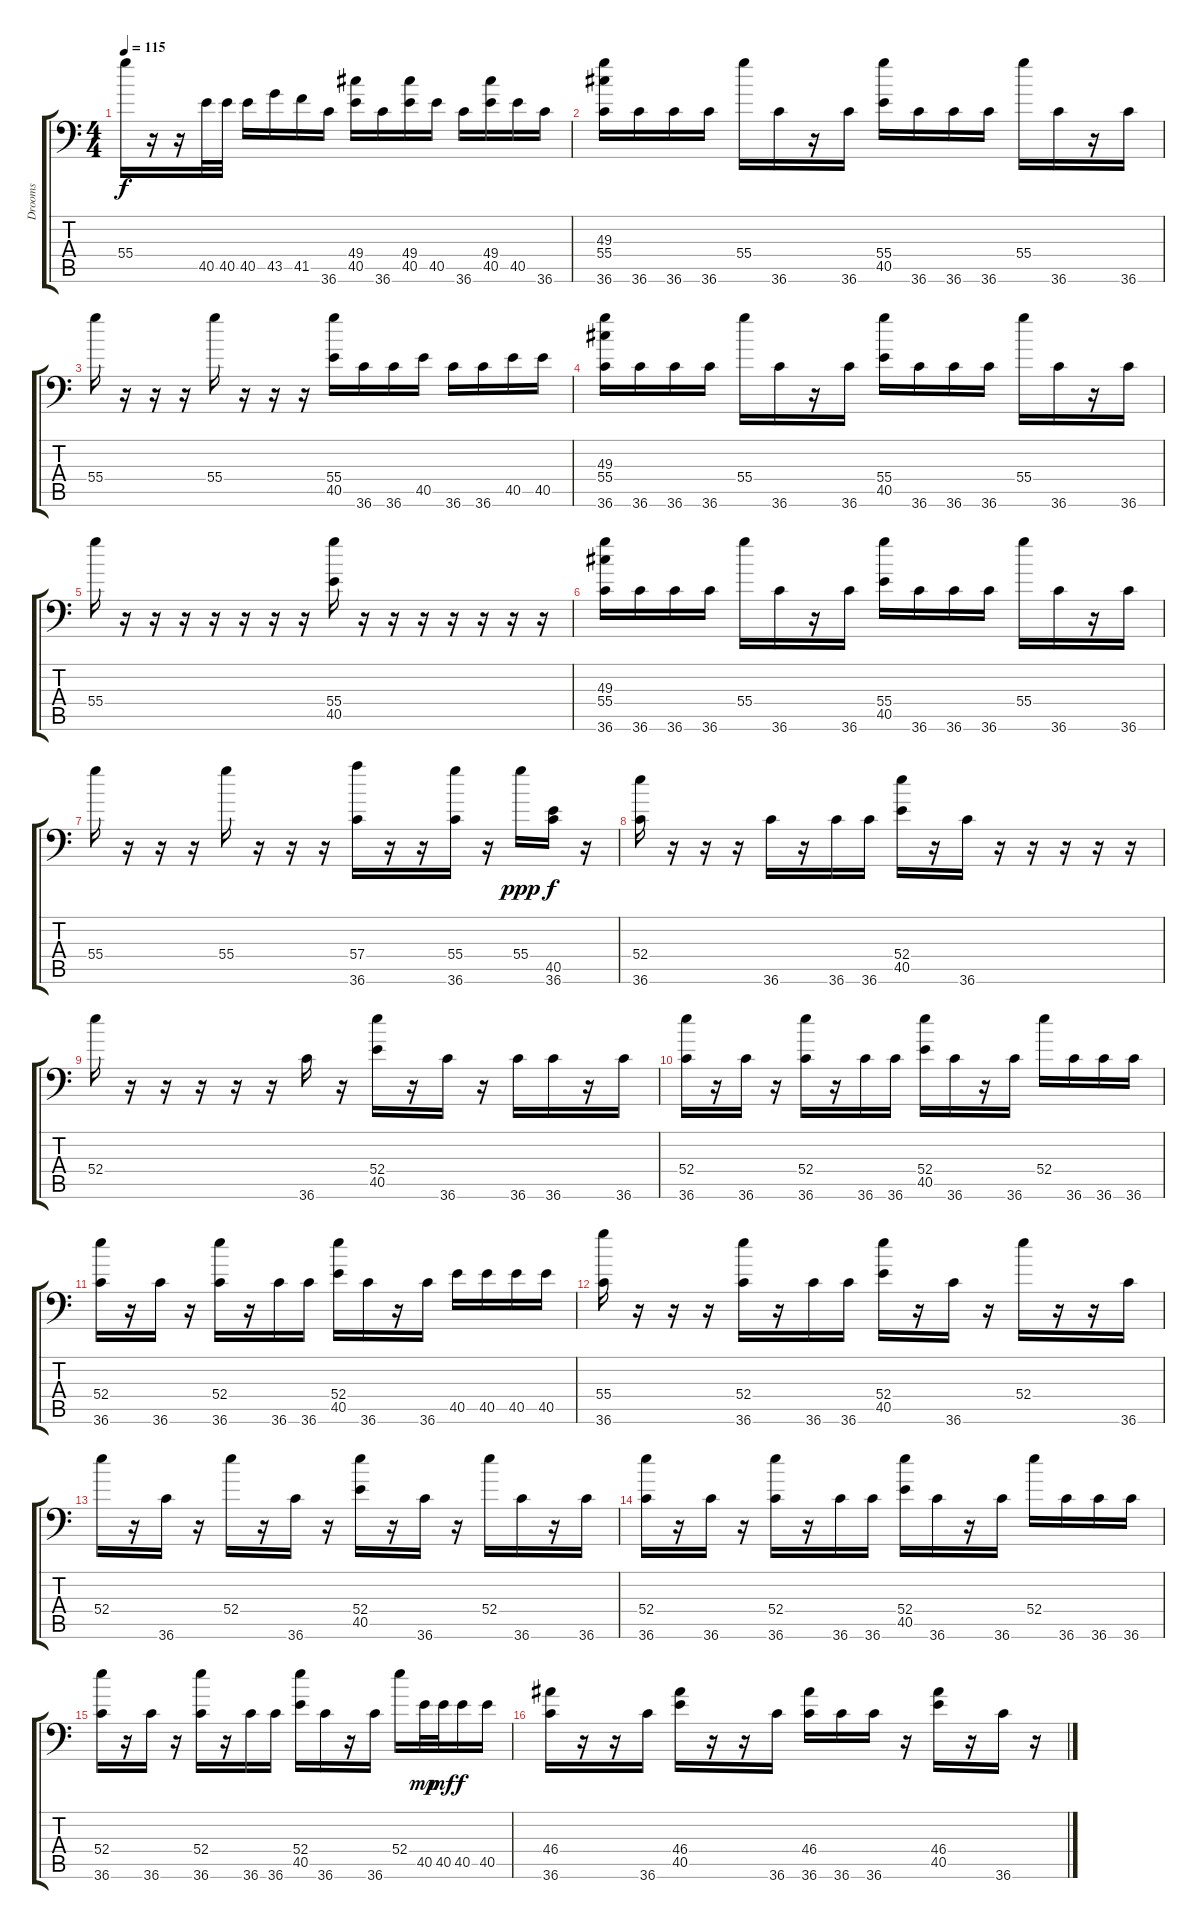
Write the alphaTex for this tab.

\track ("Drooms" "Drooms") {instrument acousticgrandpiano}
\staff {score tabs}
\tuning (C-1 C-1 C-1 C-1 C-1 C-1) {hide}
\ts (4 4)
\tempo 115
\clef f4
\ks c
55.4.16{dy f} r.16 r.16 40.5.32 40.5.32 40.5.16 43.5.16 41.5.16 36.6.16 (49.4 40.5).16 36.6.16 (49.4 40.5).16 40.5.16 36.6.16 (49.4 40.5).16 40.5.16 36.6.16 |
(49.3 55.4 36.6).16 36.6.16 36.6.16 36.6.16 55.4.16 36.6.16 r.16 36.6.16 (55.4 40.5).16 36.6.16 36.6.16 36.6.16 55.4.16 36.6.16 r.16 36.6.16 |
55.4.16 r.16 r.16 r.16 55.4.16 r.16 r.16 r.16 (55.4 40.5).16 36.6.16 36.6.16 40.5.16 36.6.16 36.6.16 40.5.16 40.5.16 |
(49.3 55.4 36.6).16 36.6.16 36.6.16 36.6.16 55.4.16 36.6.16 r.16 36.6.16 (55.4 40.5).16 36.6.16 36.6.16 36.6.16 55.4.16 36.6.16 r.16 36.6.16 |
55.4.16 r.16 r.16 r.16 r.16 r.16 r.16 r.16 (55.4 40.5).16 r.16 r.16 r.16 r.16 r.16 r.16 r.16 |
(49.3 55.4 36.6).16 36.6.16 36.6.16 36.6.16 55.4.16 36.6.16 r.16 36.6.16 (55.4 40.5).16 36.6.16 36.6.16 36.6.16 55.4.16 36.6.16 r.16 36.6.16 |
55.4.16 r.16 r.16 r.16 55.4.16 r.16 r.16 r.16 (57.4 36.6).16 r.16 r.16 (55.4 36.6).16 r.16 55.4.16{dy ppp} (40.5 36.6).16{dy f} r.16 |
(52.4 36.6).16 r.16 r.16 r.16 36.6.16 r.16 36.6.16 36.6.16 (52.4 40.5).16 r.16 36.6.16 r.16 r.16 r.16 r.16 r.16 |
52.4.16 r.16 r.16 r.16 r.16 r.16 36.6.16 r.16 (52.4 40.5).16 r.16 36.6.16 r.16 36.6.16 36.6.16 r.16 36.6.16 |
(52.4 36.6).16 r.16 36.6.16 r.16 (52.4 36.6).16 r.16 36.6.16 36.6.16 (52.4 40.5).16 36.6.16 r.16 36.6.16 52.4.16 36.6.16 36.6.16 36.6.16 |
(52.4 36.6).16 r.16 36.6.16 r.16 (52.4 36.6).16 r.16 36.6.16 36.6.16 (52.4 40.5).16 36.6.16 r.16 36.6.16 40.5.16 40.5.16 40.5.16 40.5.16 |
(55.4 36.6).16 r.16 r.16 r.16 (52.4 36.6).16 r.16 36.6.16 36.6.16 (52.4 40.5).16 r.16 36.6.16 r.16 52.4.16 r.16 r.16 36.6.16 |
52.4.16 r.16 36.6.16 r.16 52.4.16 r.16 36.6.16 r.16 (52.4 40.5).16 r.16 36.6.16 r.16 52.4.16 36.6.16 r.16 36.6.16 |
(52.4 36.6).16 r.16 36.6.16 r.16 (52.4 36.6).16 r.16 36.6.16 36.6.16 (52.4 40.5).16 36.6.16 r.16 36.6.16 52.4.16 36.6.16 36.6.16 36.6.16 |
(52.4 36.6).16 r.16 36.6.16 r.16 (52.4 36.6).16 r.16 36.6.16 36.6.16 (52.4 40.5).16 36.6.16 r.16 36.6.16 52.4.16 40.5.32{dy mp} 40.5.32{dy mf} 40.5.16{dy f} 40.5.16 |
(46.4 36.6).16 r.16 r.16 36.6.16 (46.4 40.5).16 r.16 r.16 36.6.16 (46.4 36.6).16 36.6.16 36.6.16 r.16 (46.4 40.5).16 r.16 36.6.16 r.16
